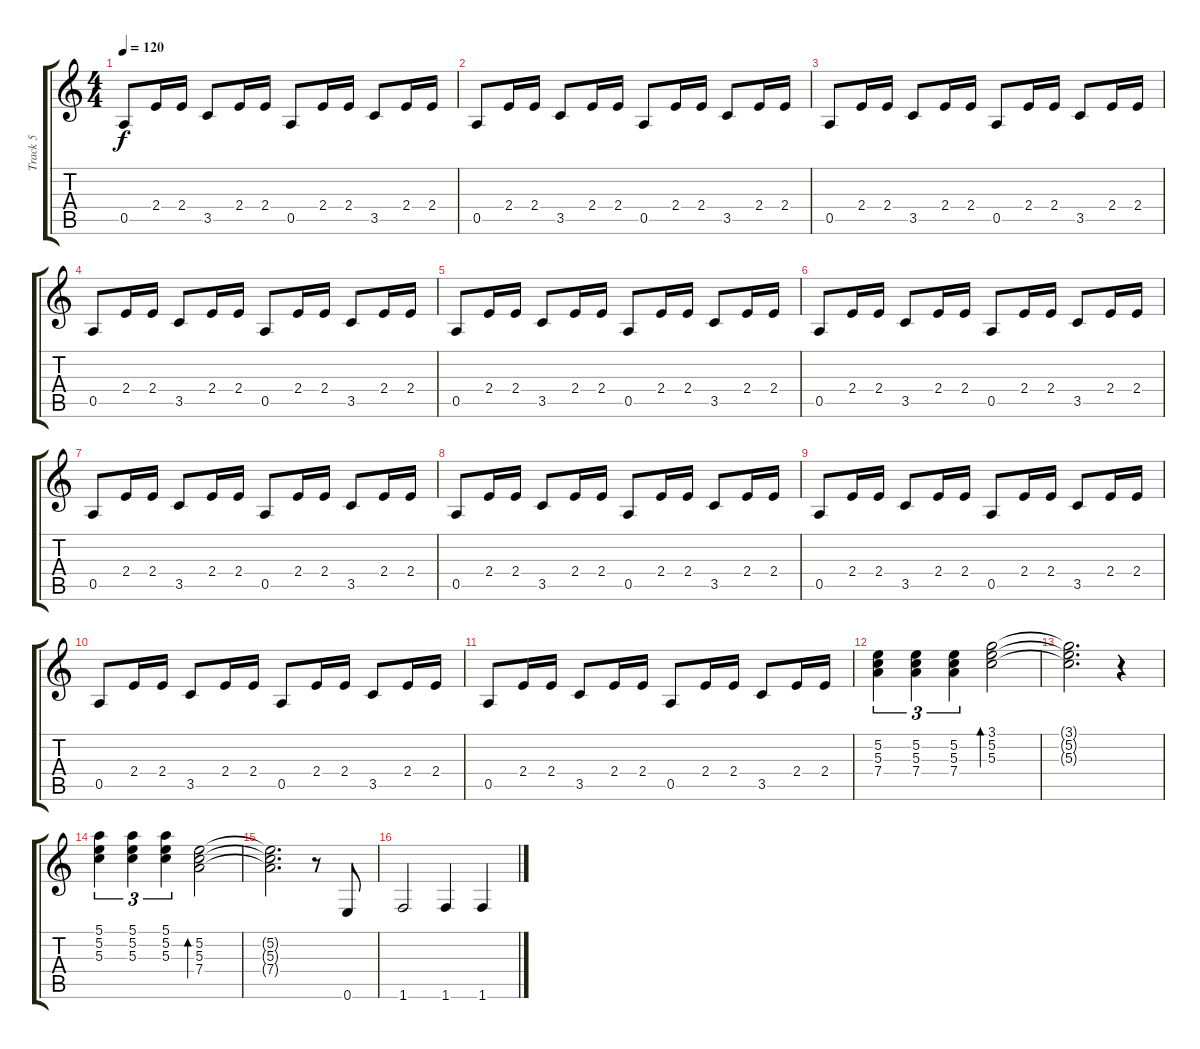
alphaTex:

\track ("Track 5" "Track 5") {instrument acousticguitarsteel}
\staff {score tabs}
\tuning (E4 B3 G3 D3 A2 E2) {hide}
\ts (4 4)
\tempo 120
\clef g2
\ks c
0.5.8{dy f} 2.4.16 2.4.16 3.5.8 2.4.16 2.4.16 0.5.8 2.4.16 2.4.16 3.5.8 2.4.16 2.4.16 |
0.5.8 2.4.16 2.4.16 3.5.8 2.4.16 2.4.16 0.5.8 2.4.16 2.4.16 3.5.8 2.4.16 2.4.16 |
0.5.8 2.4.16 2.4.16 3.5.8 2.4.16 2.4.16 0.5.8 2.4.16 2.4.16 3.5.8 2.4.16 2.4.16 |
0.5.8 2.4.16 2.4.16 3.5.8 2.4.16 2.4.16 0.5.8 2.4.16 2.4.16 3.5.8 2.4.16 2.4.16 |
0.5.8 2.4.16 2.4.16 3.5.8 2.4.16 2.4.16 0.5.8 2.4.16 2.4.16 3.5.8 2.4.16 2.4.16 |
0.5.8 2.4.16 2.4.16 3.5.8 2.4.16 2.4.16 0.5.8 2.4.16 2.4.16 3.5.8 2.4.16 2.4.16 |
0.5.8 2.4.16 2.4.16 3.5.8 2.4.16 2.4.16 0.5.8 2.4.16 2.4.16 3.5.8 2.4.16 2.4.16 |
0.5.8 2.4.16 2.4.16 3.5.8 2.4.16 2.4.16 0.5.8 2.4.16 2.4.16 3.5.8 2.4.16 2.4.16 |
0.5.8 2.4.16 2.4.16 3.5.8 2.4.16 2.4.16 0.5.8 2.4.16 2.4.16 3.5.8 2.4.16 2.4.16 |
0.5.8 2.4.16 2.4.16 3.5.8 2.4.16 2.4.16 0.5.8 2.4.16 2.4.16 3.5.8 2.4.16 2.4.16 |
0.5.8 2.4.16 2.4.16 3.5.8 2.4.16 2.4.16 0.5.8 2.4.16 2.4.16 3.5.8 2.4.16 2.4.16 |
(5.2 5.3 7.4).4{tu (3 2)} (5.2 5.3 7.4).4{tu (3 2)} (5.2 5.3 7.4).4{tu (3 2)} (3.1 5.2 5.3).2{bd 240} |
(3.1{t} 5.2{t} 5.3{t}).2{d} r.4 |
(5.1 5.2 5.3).4{tu (3 2)} (5.1 5.2 5.3).4{tu (3 2)} (5.1 5.2 5.3).4{tu (3 2)} (5.2 5.3 7.4).2{bd 240} |
(5.2{t} 5.3{t} 7.4{t}).2{d} r.8 0.6.8 |
1.6.2 1.6.4 1.6.4
